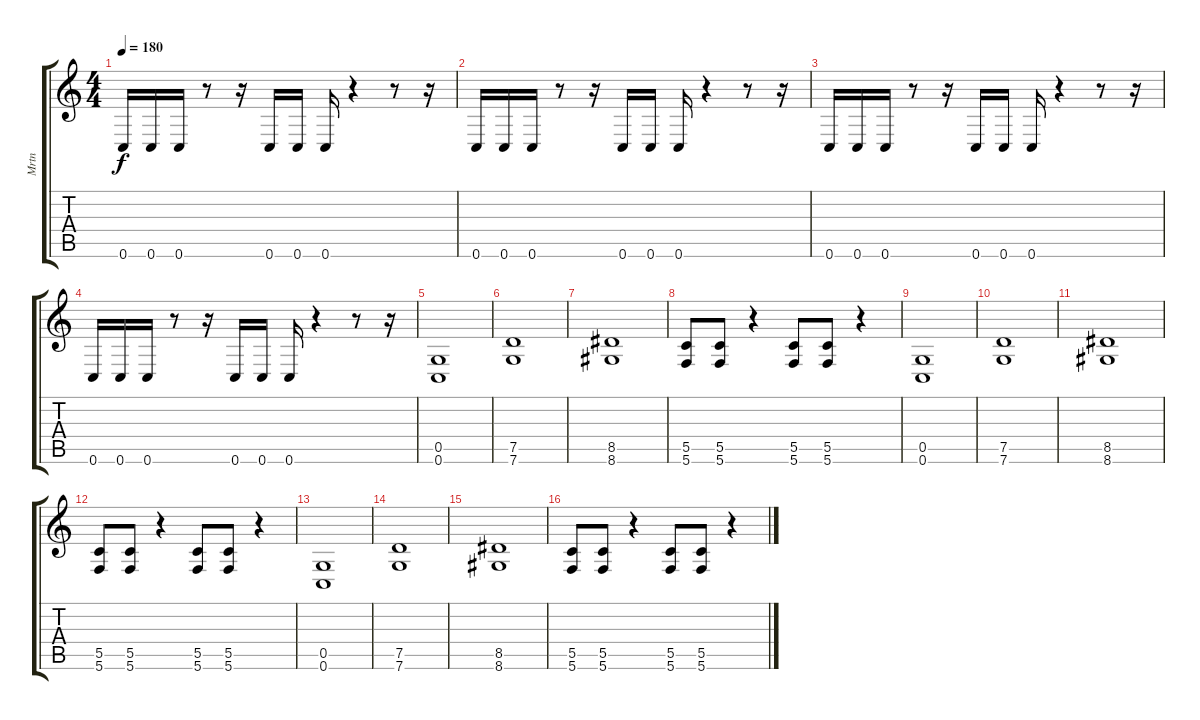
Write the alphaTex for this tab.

\track ("Mrtn" "Mrtn") {instrument distortionguitar}
\staff {score tabs}
\tuning (D4 A3 F3 C3 G2 C2) {hide}
\ts (4 4)
\tempo 180
\clef g2
\ks c
0.6.16{dy f} 0.6.16 0.6.16 r.8 r.16 0.6.16 0.6.16 0.6.16 r.4 r.8 r.16 |
0.6.16 0.6.16 0.6.16 r.8 r.16 0.6.16 0.6.16 0.6.16 r.4 r.8 r.16 |
0.6.16 0.6.16 0.6.16 r.8 r.16 0.6.16 0.6.16 0.6.16 r.4 r.8 r.16 |
0.6.16 0.6.16 0.6.16 r.8 r.16 0.6.16 0.6.16 0.6.16 r.4 r.8 r.16 |
(0.5 0.6).1 |
(7.5 7.6).1 |
(8.5 8.6).1 |
(5.5 5.6).8 (5.5 5.6).8 r.4 (5.5 5.6).8 (5.5 5.6).8 r.4 |
(0.5 0.6).1 |
(7.5 7.6).1 |
(8.5 8.6).1 |
(5.5 5.6).8 (5.5 5.6).8 r.4 (5.5 5.6).8 (5.5 5.6).8 r.4 |
(0.5 0.6).1 |
(7.5 7.6).1 |
(8.5 8.6).1 |
(5.5 5.6).8 (5.5 5.6).8 r.4 (5.5 5.6).8 (5.5 5.6).8 r.4
